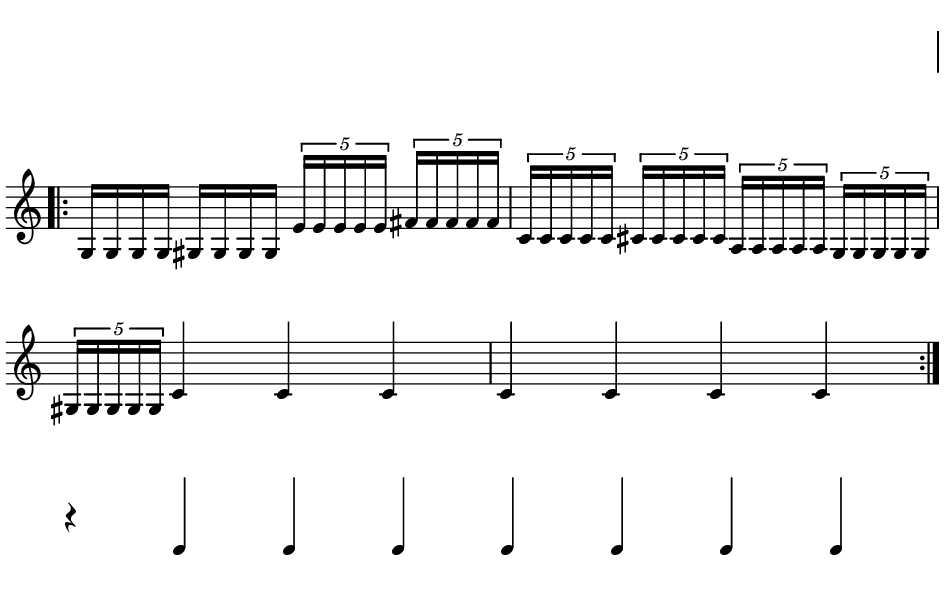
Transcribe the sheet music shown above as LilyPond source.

\version "2.20.0"

\paper{
  paper-width = 160
  paper-height = 100

  top-margin = 0
  bottom-margin = 0
  left-margin = 1
  right-margin = 1
  
  system-system-spacing =
  #'((basic-distance . 15)  %this controls space between lines default = 12
      (minimum-distance . 8)
      (padding . 1)
      (stretchability . 60)) 

}

\book {

  \header {
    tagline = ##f
  }

  \score {

    <<

      \override Score.BarNumber.break-visibility = ##(#f #f #f)

      \new Staff \with {
        \omit TimeSignature
        % \omit BarLine
        %\omit Clef
        \omit KeySignature
        \override StaffSymbol.thickness = #1
      }

      {
        \time 4/4
        %\override TupletBracket.bracket-visibility = ##t
        \override TupletBracket.bracket-visibility = ##f
        \override TupletNumber.visibility = ##f
        %S\set tupletFullLength = ##t
        \override NoteHead.font-size = #-1
        \override Stem.details.beamed-lengths = #'(7)
        \override Stem.details.lengths = #'(7)
        \override NoteColumn.accent-skip = ##t
        %\stopStaff
        %\once \override TupletNumber #'text = "7:4"
        
        
        % Dummy first and last line so that the vertical space isn't re adjusted
        \stopStaff
        \override NoteHead.transparent = ##t
        \override NoteHead.no-ledgers = ##t 
        \override Script.transparent = ##t
        \override Stem.transparent = ##t  
        \override TupletBracket.bracket-visibility = ##f
        \override TupletNumber.transparent = ##t
        \override Staff.Clef.transparent =##t
        \override Staff.BarLine.transparent =##t
        c'4c'c'c'c'c'c'c'
        
     
        \startStaff
        \override Staff.Clef.transparent =##f
        \override Staff.BarLine.transparent =##f
        \override NoteHead.transparent = ##f
        \override NoteHead.no-ledgers = ##f
        \override Script.transparent = ##f
        \override Stem.transparent = ##f
        \override TupletBracket.bracket-visibility = ##t
        \override TupletNumber.transparent = ##f
        \repeat volta 2{
          
          
          %           e'4 %quarter
          %           fis'4 %quarter sharp
          %           c'4 %quarter 1 ledger on
          %           cis'4 %quarter sharp 1 ledger on
          %           
          %           a4 %quarter 2 ledger on
          %           g4 %quarter 2 ledger below
          %           gis4 %quarter sharp 2 ledger below 
          %           r4 %rest
          %           
          %           r8 [e'8]%8thR-8th
          %           r8 [fis'8] %8thR-8th sharp
          %           r8 [c'8] %8thR-8th 1 ledger on
          %           r8 [cis'8] %8thR-8th sharp 1 ledger on
          %           
          %           r8 [a8] %8thR-8th 2 ledger on
          %           r8 [g8] %8thR-8th 2 ledger below
          %           r8 [gis8] %8thR-8th sharp 2 ledger below
          %           r8 [e'16 e']% 8thR-16th-16th

          % 
          %           r8 [fis'16 fis']% 8thR-16th-16th sharp
          %           r8 [c'16 c']% 8thR-16th-16th 1 ledger on
          %           r8 [cis'16 cis']% 8thR-16th-16th sharp 1 ledger on
          %           r8 [a16 a]% 8thR-16th-16th 2 ledgers on
          % 
          %           r8 [g16 g]% 8thR-16th-16th 2 ledgers below
          %           r8 [gis16 gis]% 8thR-16th-16th sharp 2 ledgers below
          %           e'16 [e' r8] % 16th-16th-8thR
          %           fis'16 [fis' r8] % 16th-16th-8thR sharp
          % 
          %           c'16 [c' r8] % 16th-16th-8thR 1 ledger on
          %           cis'16 [cis' r8] % 16th-16th-8thR sharp 1 ledger on
          %           a16 [a r8] % 16th-16th-8thR 2 ledgers on
          %           g16 [g r8] % 16th-16th-8thR 2 ledgers below
          % 
          %           gis16 [gis] r8 % 16th-16th-8thR sharp 2 ledgers below
          %           r8. [e'16]  % Dt8thR-16th
          %           r8. [fis'16]  % Dt8thR-16th sharp
          %           r8. [c'16]  % Dt8thR-16th 1 ledger on
          %           
          % 
          %           r8. [cis'16]  % Dt8thR-16th sharp 1 ledger on
          %           r8. [a16]  % Dt8thR-16th sharp 2 ledgers on
          %           r8. [g16]  % Dt8thR-16th  2 ledgers below
          %           r8. [gis16]  % Dt8thR-16th sharp 2 ledgers below
          %           
          %           \tuplet 3/2 {e'8 e'e'} % Triplet
          %           \tuplet 3/2 {fis'8 fis'fis'} % Triplet sharp
          %           \tuplet 3/2 {c'8 c'c'} % Triplet 1 ledger on
          %           \tuplet 3/2 {cis'8 cis'cis'} % Triplet sharp 1 ledger on
          %           
          %           \tuplet 3/2 {a8 a a} % Triplet 2 ledgers on
          %           \tuplet 3/2 {g8 g g} % Triplet 2 ledgers below
          %           \tuplet 3/2 {gis8 gis gis} % Triplet sharp 2 ledgers below
          %           e'16 e'e'e' % Quadruplet
          %           
          %           fis'16 fis' fis' fis' % Quadruplet sharp
          %           c'16 c' c' c' % Quadruplet 1 ledger on
          %           cis'16 cis' cis' cis' % Quadruplet sharp 1 ledger on
          %           a16 a a a % Quadruplet  2 ledgers on
          %           
          
          g16 g g g % Quadruplet 2 ledgers below
          gis16 gis gis gis % Quadruplet sharp 2 ledgers below
           \tuplet 5/4 {e'16 e' e' e' e'} % Quintuplet
           \tuplet 5/4 {fis'16 fis' fis' fis' fis'} % Quintuplet sharp
         
           \tuplet 5/4 {c'16 c' c' c' c'} % Quintuplet 1 ledger on
           \tuplet 5/4 {cis'16 cis' cis' cis' cis'} % Quintuplet sharp 1 ledger on
           \tuplet 5/4 {a16 a a a a} % Quintuplet 2 ledgers on
           \tuplet 5/4 {g16 g g g g} % Quintuplet 2 ledgers below
           
           \tuplet 5/4 {gis16 gis gis gis gis} % Quintuplet sharp 2 ledgers below
           c'4c'c'c' c'c'c'
          
          %  c'16c'c'c'  
          %           c'4        
          %           \tuplet 5/4 {c'''16\hide-> c'''c'''c'''c'''}       
          %           \tuplet 5/4 {f16\hide-> f f f f} 
          %           
          %           c'4  
          %           c'4 
          %           \tuplet 5/4 {    f16\hide-> f f f f }            
          %           \tuplet 5/4 {c'''16\hide-> c'''c'''c'''c'''}  
        }
        
        
        % Dummy first and last line so that the vertical space isn't re adjusted
        \stopStaff
        \override Staff.Clef.transparent =##t
       r4c'c'c'c'c'c'c'
      }

    >>

    \layout{
      \context {
        \Score
        proportionalNotationDuration = #(ly:make-moment 1/20) %smallest space quintuplet or 5*4
        %proportionalNotationDuration = #(ly:make-moment 1/28)
        %proportionalNotationDuration = #(ly:make-moment 1/8)
        %\override SpacingSpanner.uniform-stretching = ##t
        %  \override SpacingSpanner.strict-note-spacing = ##t
        %  \override SpacingSpanner.strict-grace-spacing = ##t
        \override Beam.breakable = ##t
        \override Glissando.breakable = ##t
        \override TextSpanner.breakable = ##t
        \override NoteHead.no-ledgers = ##t 
      }

      indent = 0
      line-width = 158
      #(layout-set-staff-size 20)
      %\hide Stem
      % \hide NoteHead
      % \hide LedgerLineSpanner
      % \hide TupletNumber 
    }

    \midi{}

  }
}

